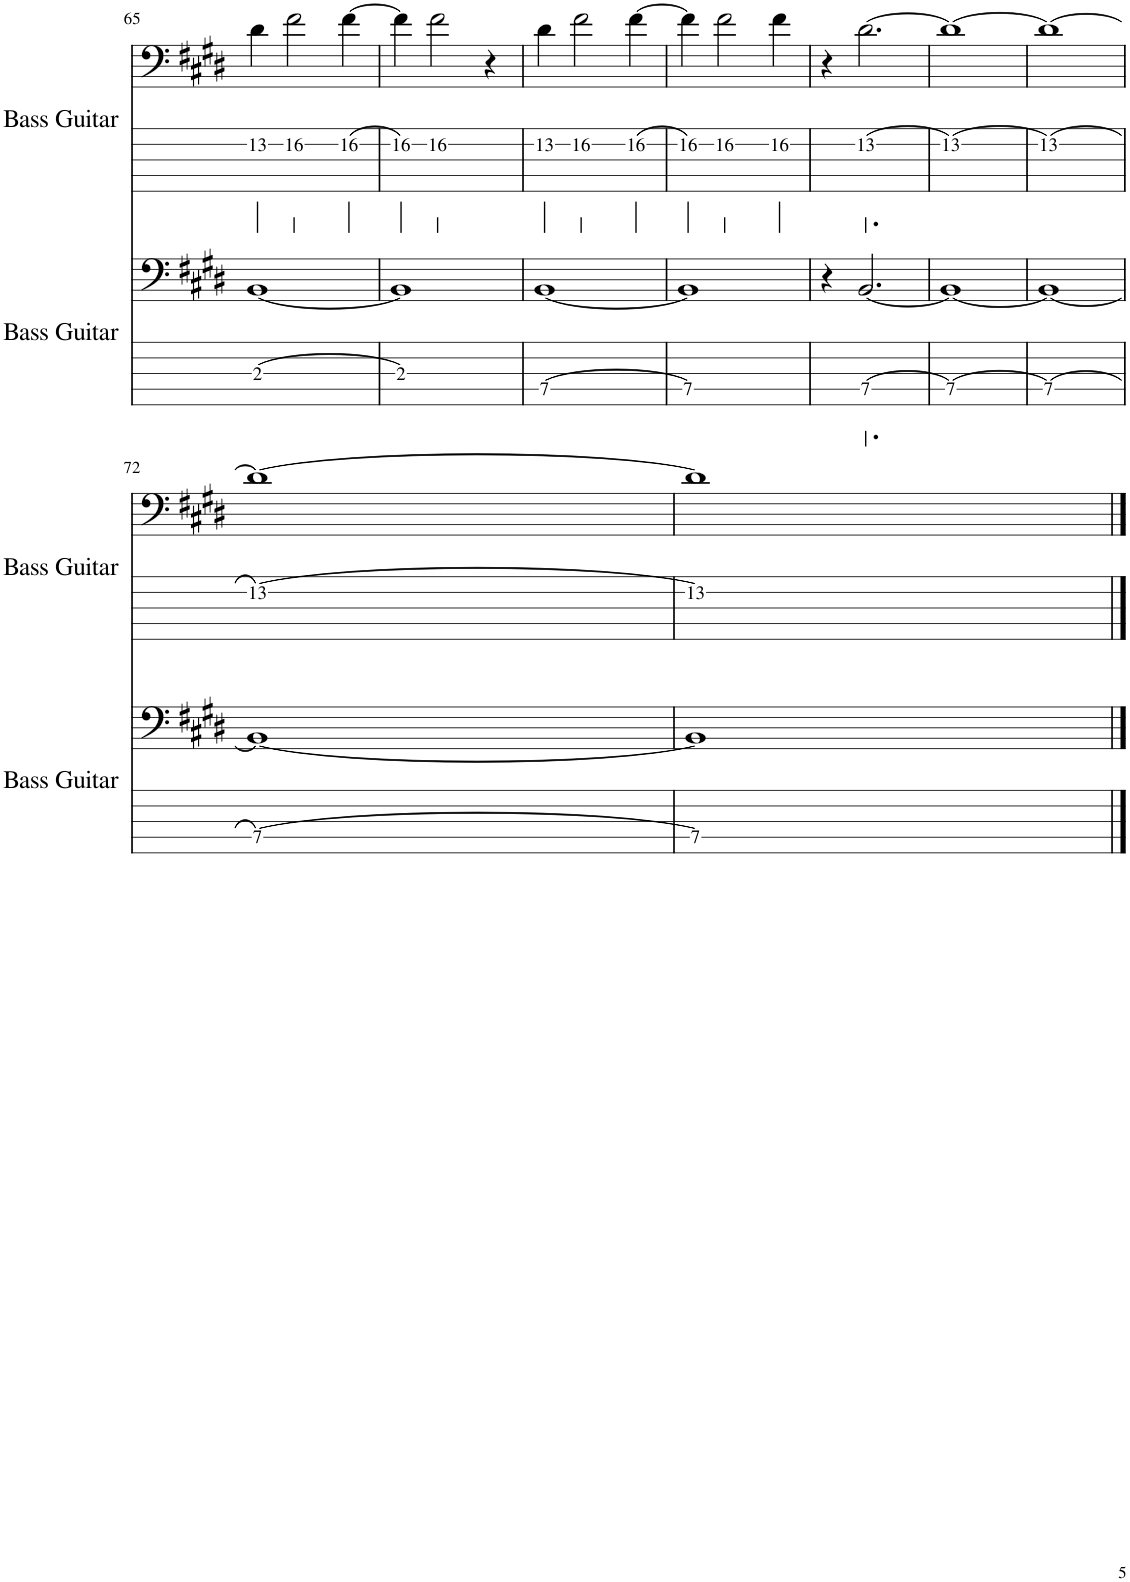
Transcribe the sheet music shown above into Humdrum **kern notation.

**kern	**kern	**kern	**kern
*part2	*part2	*part1	*part1
*staff4	*staff3	*staff2	*staff1
*I"Bass Guitar	*	*I"Bass Guitar	*
*I'Bass Guitar	*	*I'Bass Guitar	*
!!LO:PB:g=z
*	*clefF4	*	*clefF4
*Trd7c12	*Trd7c12	*Trd7c12	*Trd7c12
*k[f#c#g#d#]	*k[f#c#g#d#]	*k[f#c#g#d#]	*k[f#c#g#d#]
*M4/4	*M4/4	*M4/4	*M4/4
=65	=65	=65	=65
[1BB	[1BB	4d#\	4d#\
.	.	2f#\	2f#\
.	.	[4f#\	[4f#\
=66	=66	=66	=66
1BB]	1BB]	4f#\]	4f#\]
.	.	2f#\	2f#\
.	.	4r	4r
=67	=67	=67	=67
[1BB	[1BB	4d#\	4d#\
.	.	2f#\	2f#\
.	.	[4f#\	[4f#\
=68	=68	=68	=68
1BB]	1BB]	4f#\]	4f#\]
.	.	2f#\	2f#\
.	.	4f#\	4f#\
=69	=69	=69	=69
4r	4r	4r	4r
[2.BB\	[2.BB/	[2.d#\	[2.d#\
=70	=70	=70	=70
1BB_	1BB_	1d#_	1d#_
=71	=71	=71	=71
1BB_	1BB_	1d#_	1d#_
!!LO:LB:g=z
=72	=72	=72	=72
1BB_	1BB_	1d#_	1d#_
=73	=73	=73	=73
1BB]	1BB]	1d#]	1d#]
==	==	==	==
*-	*-	*-	*-
